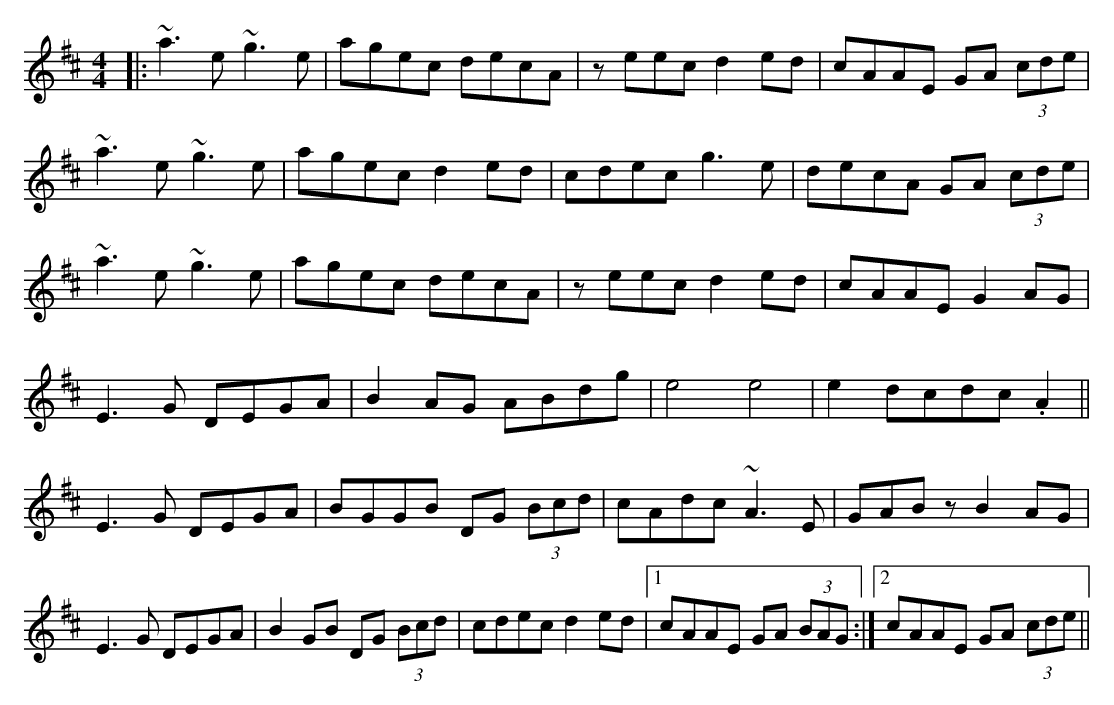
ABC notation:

X:1
M:4/4
K:Amix
|:~a3e~g3e|agec decA|zeec d2ed|cAAE GA (3cde|
~a3e~g3e|agec d2ed|cdec g3e|decA GA (3cde|
~a3e~g3e|agec decA|zeec d2ed|cAAE G2AG|
E3G DEGA|B2AG ABdg|e4e4|e2dcdc.A2||
E3G DEGA|BGGB DG (3Bcd|cAdc ~A3E|GABzB2AG|
E3G DEGA|B2GB DG (3Bcd|cdec d2ed|1 cAAE GA (3BAG:|2 cAAE GA (3cde||
